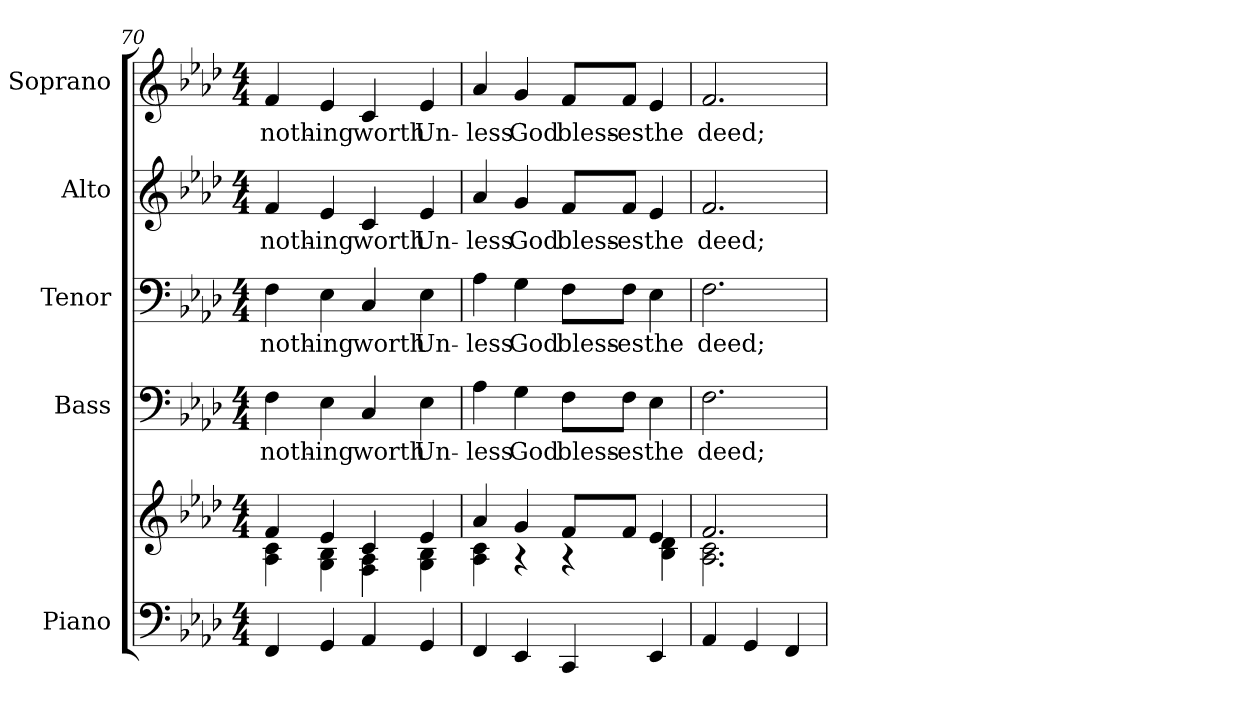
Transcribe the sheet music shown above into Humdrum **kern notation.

**kern	**kern	**kern	**text	**kern	**text	**kern	**text	**kern	**text
*part5	*part5	*part4	*part4	*part3	*part3	*part2	*part2	*part1	*part1
*staff6	*staff5	*staff4	*staff4	*staff3	*staff3	*staff2	*staff2	*staff1	*staff1
*I"Piano	*	*I"Bass	*	*I"Tenor	*	*I"Alto	*	*I"Soprano	*
*I'Pno.	*	*I'B.	*	*I'T.	*	*I'A.	*	*I'S.	*
*clefF4	*clefG2	*clefF4	*	*clefF4	*	*clefG2	*	*clefG2	*
*k[b-e-a-d-]	*k[b-e-a-d-]	*k[b-e-a-d-]	*	*k[b-e-a-d-]	*	*k[b-e-a-d-]	*	*k[b-e-a-d-]	*
*A-:	*A-:	*A-:	*	*A-:	*	*A-:	*	*A-:	*
*M4/4	*M4/4	*M4/4	*	*M4/4	*	*M4/4	*	*M4/4	*
=70	=70	=70	=70	=70	=70	=70	=70	=70	=70
*	*^	*	*	*	*	*	*	*	*
!	!	!	!	!LO:LY:b:color=#000000	!	!	!	!	!	!
!	!	!	!	!	!	!LO:LY:b:color=#000000	!	!	!	!
!	!	!	!	!	!	!	!	!LO:LY:b:color=#000000	!	!
!	!	!	!	!	!	!	!	!	!	!LO:LY:b:color=#000000
4FFi/	4fi/	4A-i\ 4ci	4Fi\	noth-	4Fi\	noth-	4fi/	noth-	4fi/	noth-
!	!	!	!	!LO:LY:b:color=#000000	!	!	!	!	!	!
!	!	!	!	!	!	!LO:LY:b:color=#000000	!	!	!	!
!	!	!	!	!	!	!	!	!LO:LY:b:color=#000000	!	!
!	!	!	!	!	!	!	!	!	!	!LO:LY:b:color=#000000
4GGi/	4e-i/	4Gi\ 4B-i	4E-i\	-ing	4E-i\	-ing	4e-i/	-ing	4e-i/	-ing
!	!	!	!	!LO:LY:b:color=#000000	!	!	!	!	!	!
!	!	!	!	!	!	!LO:LY:b:color=#000000	!	!	!	!
!	!	!	!	!	!	!	!	!LO:LY:b:color=#000000	!	!
!	!	!	!	!	!	!	!	!	!	!LO:LY:b:color=#000000
4AA-i/	4ci/	4Fi\ 4A-i	4Ci/	worth	4Ci/	worth	4ci/	worth	4ci/	worth
!	!	!	!	!LO:LY:b:color=#000000	!	!	!	!	!	!
!	!	!	!	!	!	!LO:LY:b:color=#000000	!	!	!	!
!	!	!	!	!	!	!	!	!LO:LY:b:color=#000000	!	!
!	!	!	!	!	!	!	!	!	!	!LO:LY:b:color=#000000
4GGi/	4e-i/	4Gi\ 4B-i	4E-i\	Un-	4E-i\	Un-	4e-i/	Un-	4e-i/	Un-
!!LO:PB:g=z
=71	=71	=71	=71	=71	=71	=71	=71	=71	=71	=71
!	!	!	!	!LO:LY:b:color=#000000	!	!	!	!	!	!
!	!	!	!	!	!	!LO:LY:b:color=#000000	!	!	!	!
!	!	!	!	!	!	!	!	!LO:LY:b:color=#000000	!	!
!	!	!	!	!	!	!	!	!	!	!LO:LY:b:color=#000000
4FFi/	4a-i/	4A-i\ 4ci	4A-i\	-less	4A-i\	-less	4a-i/	-less	4a-i/	-less
!	!	!	!	!LO:LY:b:color=#000000	!	!	!	!	!	!
!	!	!	!	!	!	!LO:LY:b:color=#000000	!	!	!	!
!	!	!	!	!	!	!	!	!LO:LY:b:color=#000000	!	!
!	!	!	!	!	!	!	!	!	!	!LO:LY:b:color=#000000
4EE-i/	4gi/	4r	4Gi\	God	4Gi\	God	4gi/	God	4gi/	God
!	!	!	!	!LO:LY:b:color=#000000	!	!	!	!	!	!
!	!	!	!	!	!	!LO:LY:b:color=#000000	!	!	!	!
!	!	!	!	!	!	!	!	!LO:LY:b:color=#000000	!	!
!	!	!	!	!	!	!	!	!	!	!LO:LY:b:color=#000000
4CCi/	8fi/L	4r	8Fi\L	bless-	8Fi\L	bless-	8fi/L	bless-	8fi/L	bless-
!	!	!	!	!LO:LY:b:color=#000000	!	!	!	!	!	!
!	!	!	!	!	!	!LO:LY:b:color=#000000	!	!	!	!
!	!	!	!	!	!	!	!	!LO:LY:b:color=#000000	!	!
!	!	!	!	!	!	!	!	!	!	!LO:LY:b:color=#000000
.	8fi/J	.	8Fi\J	-es	8Fi\J	-es	8fi/J	-es	8fi/J	-es
!	!	!	!	!LO:LY:b:color=#000000	!	!	!	!	!	!
!	!	!	!	!	!	!LO:LY:b:color=#000000	!	!	!	!
!	!	!	!	!	!	!	!	!LO:LY:b:color=#000000	!	!
!	!	!	!	!	!	!	!	!	!	!LO:LY:b:color=#000000
4EE-i/	4e-i/	4B-i\ 4d-i	4E-i\	the	4E-i\	the	4e-i/	the	4e-i/	the
=72	=72	=72	=72	=72	=72	=72	=72	=72	=72	=72
!	!	!	!	!LO:LY:b:color=#000000	!	!	!	!	!	!
!	!	!	!	!	!	!LO:LY:b:color=#000000	!	!	!	!
!	!	!	!	!	!	!	!	!LO:LY:b:color=#000000	!	!
!	!	!	!	!	!	!	!	!	!	!LO:LY:b:color=#000000
4AA-i/	2.fi/	2.A-i\ 2.ci	2.Fi\	deed;	2.Fi\	deed;	2.fi/	deed;	2.fi/	deed;
4GGi/	.	.	.	.	.	.	.	.	.	.
4FFi/	.	.	.	.	.	.	.	.	.	.
*	*v	*v	*	*	*	*	*	*	*	*
=	=	=	=	=	=	=	=	=	=
*-	*-	*-	*-	*-	*-	*-	*-	*-	*-
